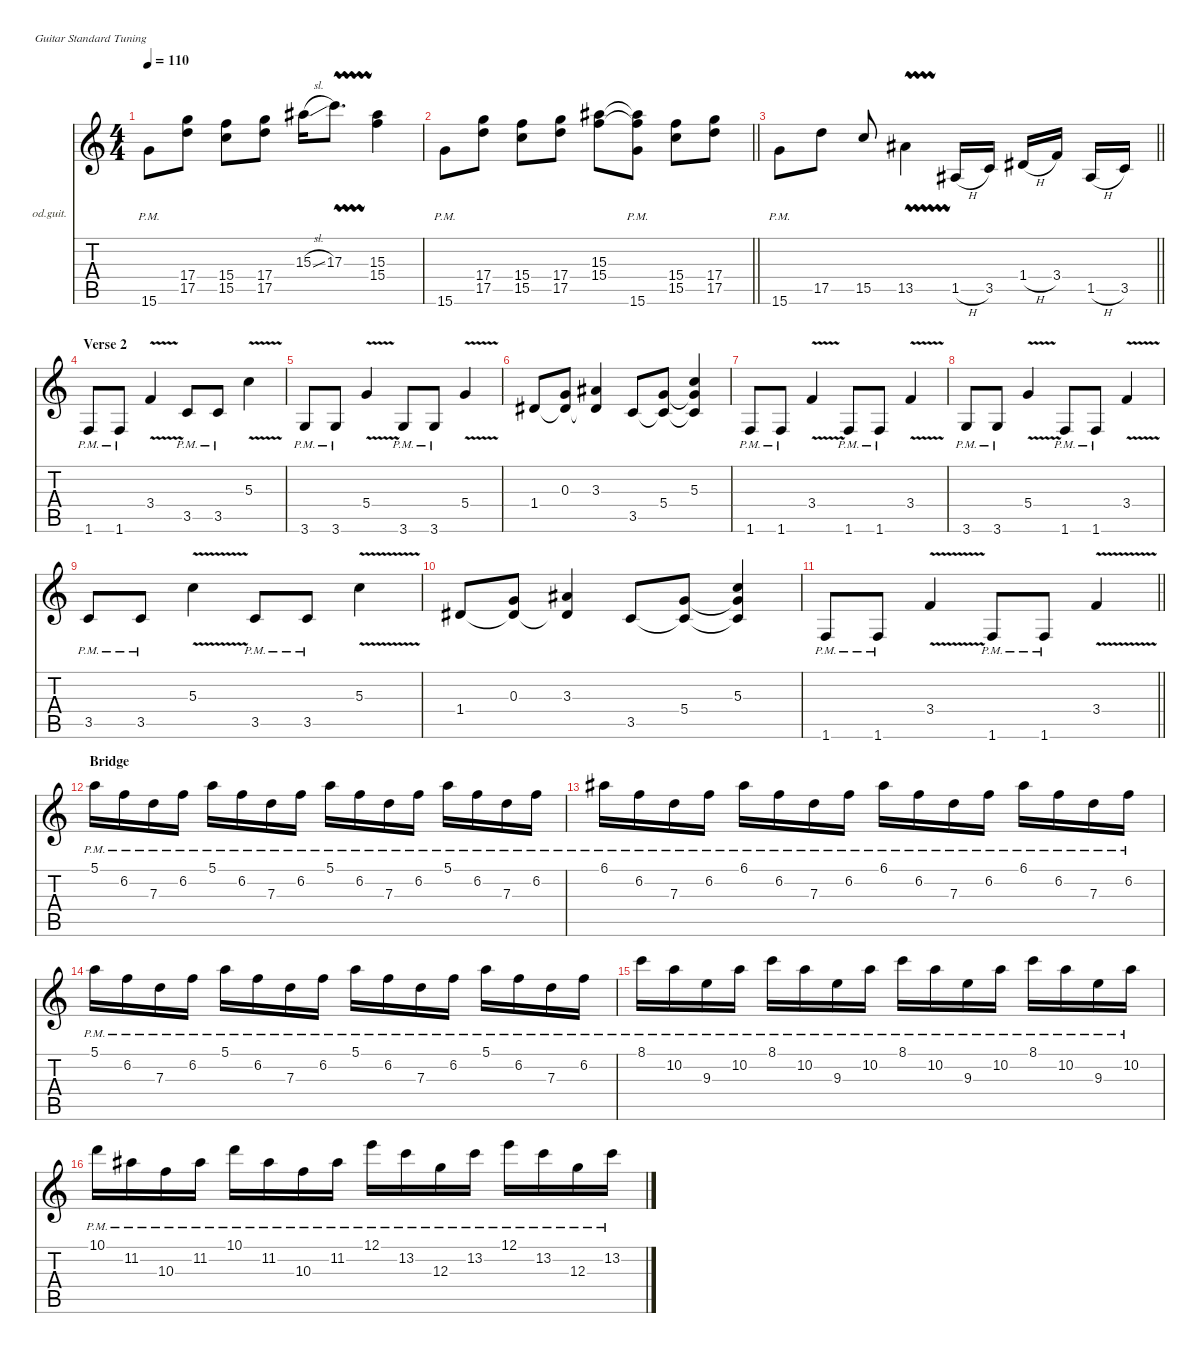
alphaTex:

\defaultSystemsLayout 4
\hideDynamics
\bracketExtendMode nobrackets
\firstSystemTrackNameOrientation horizontal
\otherSystemsTrackNameOrientation horizontal
\track ("Gitar 1" "od.guit.") {instrument overdrivenguitar}
\staff {score tabs}
\tuning (E4 B3 G3 D3 A2 E2)
\ts (4 4)
\tempo 110
\clef g2
\ks c
15.6{pm}.8{dy f} (17.4 17.5).8 (15.4 15.5).8 (17.4 17.5).8 15.3{sl}.16 17.3{vw}.8{d} (15.3 15.4).4 |
\barLineRight lightlight
15.6{pm}.8 (17.4 17.5).8 (15.4 15.5).8 (17.4 17.5).8 (15.3 15.4).8 (15.6{pm} 15.3{t} 15.4{t}).8 (15.4 15.5).8 (17.4 17.5).8 |
\barLineRight lightlight
15.6{pm}.8 17.5.8 15.5.8 13.5{vw}.4{beam invert} 1.5{h}.16 3.5.16 1.4{h}.16 3.4.16{beam split} 1.5{h}.16 3.5.16 |
\section ("" "Verse 2")
1.6{pm}.8 1.6{pm}.8 3.4{v}.4 3.5{pm}.8 3.5{pm}.8 5.3{v}.4 |
3.6{pm}.8 3.6{pm}.8 5.4{v}.4 3.6{pm}.8 3.6{pm}.8 5.4{v}.4 |
1.4.8 (0.3 1.4{t}).8 (3.3 1.4{t}).4 3.5.8 (5.4 3.5{t}).8 (5.3 5.4{t} 3.5{t}).4 |
1.6{pm}.8 1.6{pm}.8 3.4{v}.4 1.6{pm}.8 1.6{pm}.8 3.4{v}.4 |
3.6{pm}.8 3.6{pm}.8 5.4{v}.4 1.6{pm}.8 1.6{pm}.8 3.4{v}.4 |
3.5{pm}.8 3.5{pm}.8 5.3{v}.4 3.5{pm}.8 3.5{pm}.8 5.3{v}.4 |
1.4.8 (0.3 1.4{t}).8 (3.3 1.4{t}).4 3.5.8 (5.4 3.5{t}).8 (5.3 5.4{t} 3.5{t}).4 |
\barLineRight lightlight
1.6{pm}.8 1.6{pm}.8 3.4{v}.4 1.6{pm}.8 1.6{pm}.8 3.4{v}.4 |
\section ("" "Bridge")
5.1{pm}.16 6.2{pm}.16 7.3{pm}.16 6.2{pm}.16 5.1{pm}.16 6.2{pm}.16 7.3{pm}.16 6.2{pm}.16 5.1{pm}.16 6.2{pm}.16 7.3{pm}.16 6.2{pm}.16 5.1{pm}.16 6.2{pm}.16 7.3{pm}.16 6.2{pm}.16 |
6.1{pm}.16 6.2{pm}.16 7.3{pm}.16 6.2{pm}.16 6.1{pm}.16 6.2{pm}.16 7.3{pm}.16 6.2{pm}.16 6.1{pm}.16 6.2{pm}.16 7.3{pm}.16 6.2{pm}.16 6.1{pm}.16 6.2{pm}.16 7.3{pm}.16 6.2{pm}.16 |
5.1{pm}.16 6.2{pm}.16 7.3{pm}.16 6.2{pm}.16 5.1{pm}.16 6.2{pm}.16 7.3{pm}.16 6.2{pm}.16 5.1{pm}.16 6.2{pm}.16 7.3{pm}.16 6.2{pm}.16 5.1{pm}.16 6.2{pm}.16 7.3{pm}.16 6.2{pm}.16 |
8.1{pm}.16 10.2{pm}.16 9.3{pm}.16 10.2{pm}.16 8.1{pm}.16 10.2{pm}.16 9.3{pm}.16 10.2{pm}.16 8.1{pm}.16 10.2{pm}.16 9.3{pm}.16 10.2{pm}.16 8.1{pm}.16 10.2{pm}.16 9.3{pm}.16 10.2{pm}.16 |
10.1{pm}.16 11.2{pm}.16 10.3{pm}.16 11.2{pm}.16 10.1{pm}.16 11.2{pm}.16 10.3{pm}.16 11.2{pm}.16 12.1{pm}.16 13.2{pm}.16 12.3{pm}.16 13.2{pm}.16 12.1{pm}.16 13.2{pm}.16 12.3{pm}.16 13.2{pm}.16
